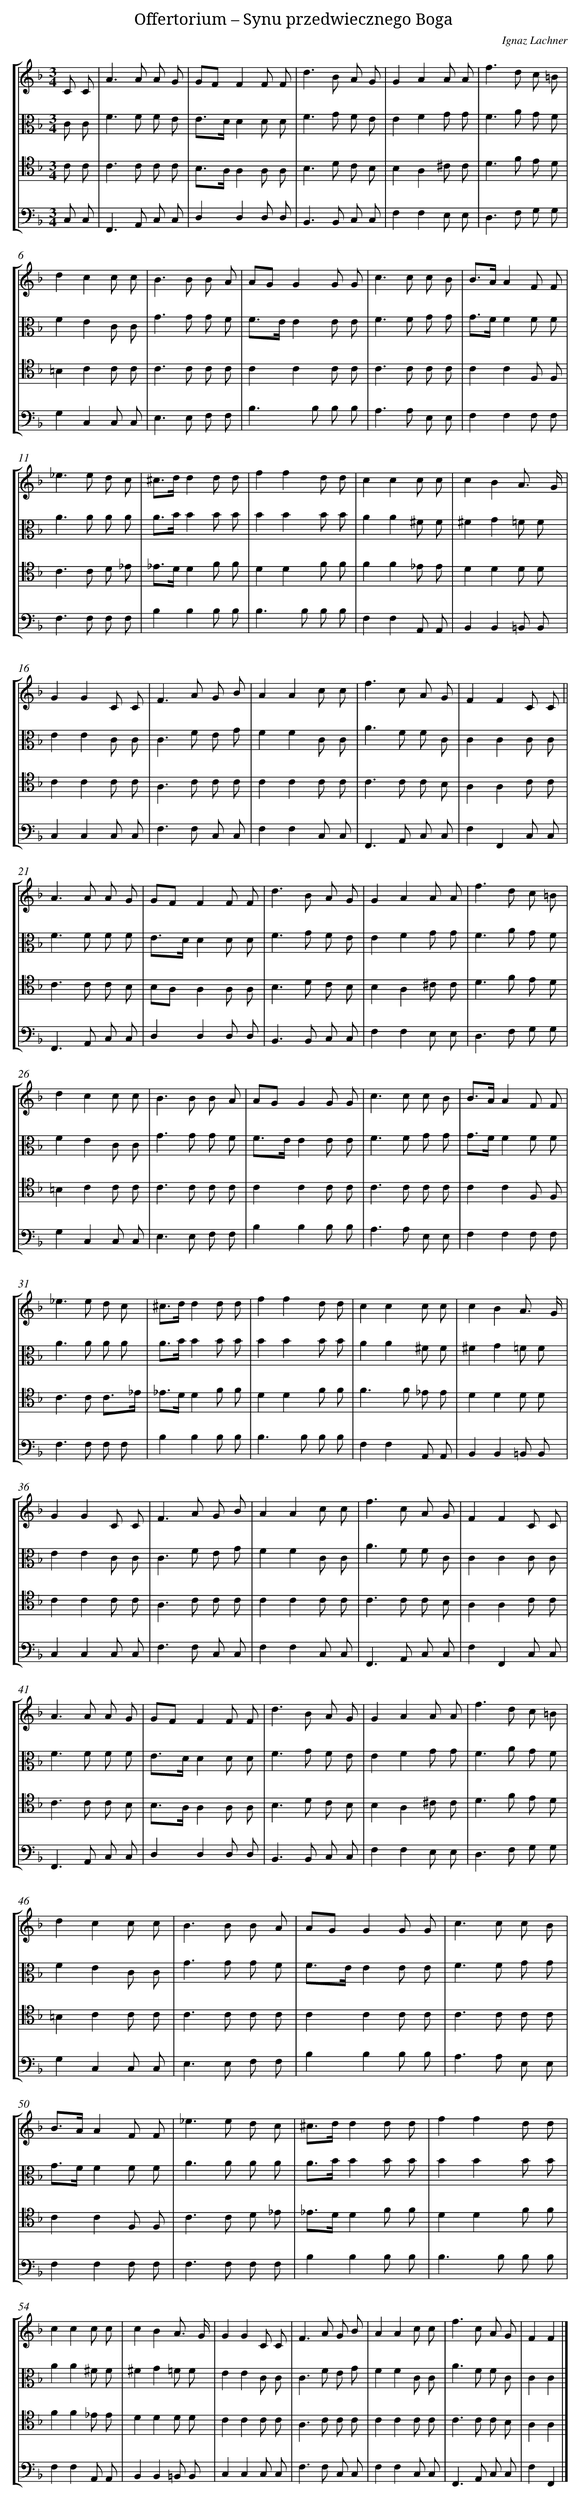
X:1
T: Offertorium – Synu przedwiecznego Boga
C: Ignaz Lachner
L: 1/8
M: 3/4
%%staves [1 2 3 4]
V: 1
V: 2 clef=alto
V: 3 clef=tenor
V: 4 clef=bass
K: F
[V:1] C C [I:setbarnb 1]|
[V:2] C C |
[V:3] C C |
[V:4] C, C, |
[V:1] A2>A2 A G |
[V:2] F2>F2 F E |
[V:3] C2>C2 C C |
[V:4] F,,2>A,,2 C, C, |
[V:1] GFF2F F |
[V:2] E>DD2D D |
[V:3] B,>A,A,2A, A, |
[V:4] D,2D,2D, D, |
[V:1] d2>B2 A G |
[V:2] F2>G2 F E |
[V:3] B,2>D2 C B, |
[V:4] B,,2>B,,2 C, C, |
[V:1] G2A2A A |
[V:2] E2F2G G |
[V:3] B,2A,2^C C |
[V:4] F,2F,2E, E, |
[V:1] f2>d2 c =B |
[V:2] F2>A2 G F |
[V:3] D2>F2 E D |
[V:4] D,2>F,2 G, G, |
[V:1] d2c2c c |
[V:2] F2E2C C |
[V:3] =B,2C2C C |
[V:4] G,2C,2C, C, |
[V:1] B2>B2 B A |
[V:2] G2>G2 G F |
[V:3] C2>C2 C C |
[V:4] E,2>E,2 F, F, |
[V:1] AGG2G G |
[V:2] F>EE2E E |
[V:3] C2C2C C |
[V:4] B,2>B,2 B, B, |
[V:1] c2>c2 c B |
[V:2] F2>F2 G G |
[V:3] C2>C2 C C |
[V:4] A,2>A,2 E, E, |
[V:1] B>AA2F F |
[V:2] G>FF2F F |
[V:3] C2C2F, F, |
[V:4] F,2F,2F, F, |
[V:1] _e2>e2 d c |
[V:2] A2>A2 A A |
[V:3] C2>C2 D _E |
[V:4] F,2>F,2 F, F, |
[V:1] ^c>dd2d d |
[V:2] A>BB2B B |
[V:3] _E>DD2F F |
[V:4] B,2B,2B, B, |
[V:1] f2f2d d |
[V:2] B2B2B B |
[V:3] D2D2F F |
[V:4] B,2>B,2 B, B, |
[V:1] c2c2c c |
[V:2] A2A2^F F |
[V:3] F2F2_E E |
[V:4] F,2F,2A,, A,, |
[V:1] c2B2A3/ G/ |
[V:2] ^F2G2=F F |
[V:3] D2D2D D |
[V:4] B,,2B,,2=B,, B,, |
[V:1] G2G2C C |
[V:2] E2E2C C |
[V:3] C2C2C C |
[V:4] C,2C,2C, C, |
[V:1] F2>A2 G B |
[V:2] C2>F2 E G |
[V:3] A,2>C2 C C |
[V:4] F,2>F,2 C, C, |
[V:1] A2A2c c |
[V:2] F2F2C C |
[V:3] C2C2C C |
[V:4] F,2F,2C, C, |
[V:1] f2>c2 A G |
[V:2] A2>F2 F C |
[V:3] C2>C2 C B, |
[V:4] F,,2>A,,2 C, C, |
[V:1] F2F2C C ||
[V:2] C2C2C C |
[V:3] A,2A,2C C |
[V:4] F,2F,,2C, C, |
[V:1] A2>A2 A G |
[V:2] F2>F2 F F |
[V:3] C2>C2 C B, |
[V:4] F,,2>A,,2 C, C, |
[V:1] GFF2F F |
[V:2] E>DD2D D |
[V:3] B,A,A,2A, A, |
[V:4] D,2D,2D, D, |
[V:1] d2>B2 A G |
[V:2] F2>G2 F E |
[V:3] B,2>D2 C B, |
[V:4] B,,2>B,,2 C, C, |
[V:1] G2A2A A |
[V:2] E2F2G G |
[V:3] B,2A,2^C C |
[V:4] F,2F,2E, E, |
[V:1] f2>d2 c =B |
[V:2] F2>A2 G F |
[V:3] D2>F2 E D |
[V:4] D,2>F,2 G, G, |
[V:1] d2c2c c |
[V:2] F2E2C C |
[V:3] =B,2C2C C |
[V:4] G,2C,2C, C, |
[V:1] B2>B2 B A |
[V:2] G2>G2 G F |
[V:3] C2>C2 C C |
[V:4] E,2>E,2 F, F, |
[V:1] AGG2G G |
[V:2] F>EE2E E |
[V:3] C2C2C C |
[V:4] B,2B,2B, B, |
[V:1] c2>c2 c B |
[V:2] F2>F2 G G |
[V:3] C2>C2 C C |
[V:4] A,2>A,2 E, E, |
[V:1] B>AA2F F |
[V:2] G>FF2F F |
[V:3] C2C2F, F, |
[V:4] F,2F,2F, F, |
[V:1] _e2>e2 d c |
[V:2] A2>A2 A A |
[V:3] C2>C2 C3/_E/ |
[V:4] F,2>F,2 F, F, |
[V:1] ^c>dd2d d |
[V:2] A>BB2B B |
[V:3] _E>DD2F F |
[V:4] B,2B,2B, B, |
[V:1] f2f2d d |
[V:2] B2B2B B |
[V:3] D2D2F F |
[V:4] B,2>B,2 B, B, |
[V:1] c2c2c c |
[V:2] A2A2^F F |
[V:3] F2>F2 _E E |
[V:4] F,2F,2A,, A,, |
[V:1] c2B2A3/ G/ |
[V:2] ^F2G2=F F |
[V:3] D2D2D D |
[V:4] B,,2B,,2=B,, B,, |
[V:1] G2G2C C |
[V:2] E2E2C C |
[V:3] C2C2C C |
[V:4] C,2C,2C, C, |
[V:1] F2>A2 G B |
[V:2] C2>F2 E G |
[V:3] A,2>C2 C C |
[V:4] F,2>F,2 C, C, |
[V:1] A2A2c c |
[V:2] F2F2C C |
[V:3] C2C2C C |
[V:4] F,2F,2C, C, |
[V:1] f2>c2 A G |
[V:2] A2>F2 F C |
[V:3] C2>C2 C B, |
[V:4] F,,2>A,,2 C, C, |
[V:1] F2F2C C |
[V:2] C2C2C C |
[V:3] A,2A,2C C |
[V:4] F,2F,,2C, C, |
[V:1] A2>A2 A G |
[V:2] F2>F2 F F |
[V:3] C2>C2 C B, |
[V:4] F,,2>A,,2 C, C, |
[V:1] GFF2F F |
[V:2] E>DD2D D |
[V:3] B,>A,A,2A, A, |
[V:4] D,2D,2D, D, |
[V:1] d2>B2 A G |
[V:2] F2>G2 F E |
[V:3] B,2>D2 C B, |
[V:4] B,,2>B,,2 C, C, |
[V:1] G2A2A A |
[V:2] E2F2G G |
[V:3] B,2A,2^C C |
[V:4] F,2F,2E, E, |
[V:1] f2>d2 c =B |
[V:2] F2>A2 G F |
[V:3] D2>F2 E D |
[V:4] D,2>F,2 G, G, |
[V:1] d2c2c c |
[V:2] F2E2C C |
[V:3] =B,2C2C C |
[V:4] G,2C,2C, C, |
[V:1] B2>B2 B A |
[V:2] G2>G2 G F |
[V:3] C2>C2 C C |
[V:4] E,2>E,2 F, F, |
[V:1] AGG2G G |
[V:2] F>EE2E E |
[V:3] C2C2C C |
[V:4] B,2B,2B, B, |
[V:1] c2>c2 c B |
[V:2] F2>F2 G G |
[V:3] C2>C2 C C |
[V:4] A,2>A,2 E, E, |
[V:1] B>AA2F F |
[V:2] G>FF2F F |
[V:3] C2C2F, F, |
[V:4] F,2F,2F, F, |
[V:1] _e2>e2 d c |
[V:2] A2>A2 A A |
[V:3] C2>C2 D _E |
[V:4] F,2>F,2 F, F, |
[V:1] ^c>dd2d d |
[V:2] A>BB2B B |
[V:3] _E>DD2F F |
[V:4] B,2B,2B, B, |
[V:1] f2f2d d |
[V:2] B2B2B B |
[V:3] D2D2F F |
[V:4] B,2>B,2 B, B, |
[V:1] c2c2c c |
[V:2] A2A2^F F |
[V:3] F2F2_E E |
[V:4] F,2F,2A,, A,, |
[V:1] c2B2A3/ G/ |
[V:2] ^F2G2=F F |
[V:3] D2D2D D |
[V:4] B,,2B,,2=B,, B,, |
[V:1] G2G2C C |
[V:2] E2E2C C |
[V:3] C2C2C C |
[V:4] C,2C,2C, C, |
[V:1] F2>A2 G B |
[V:2] C2>F2 E G |
[V:3] A,2>C2 C C |
[V:4] F,2>F,2 C, C, |
[V:1] A2A2c c |
[V:2] F2F2C C |
[V:3] C2C2C C |
[V:4] F,2F,2C, C, |
[V:1] f2>c2 A G |
[V:2] A2>F2 F C |
[V:3] C2>C2 C B, |
[V:4] F,,2>A,,2 C, C, |
[V:1] F2F2 |]
[V:2] C2C2 |]
[V:3] A,2A,2 |]
[V:4] F,2F,,2 |]
